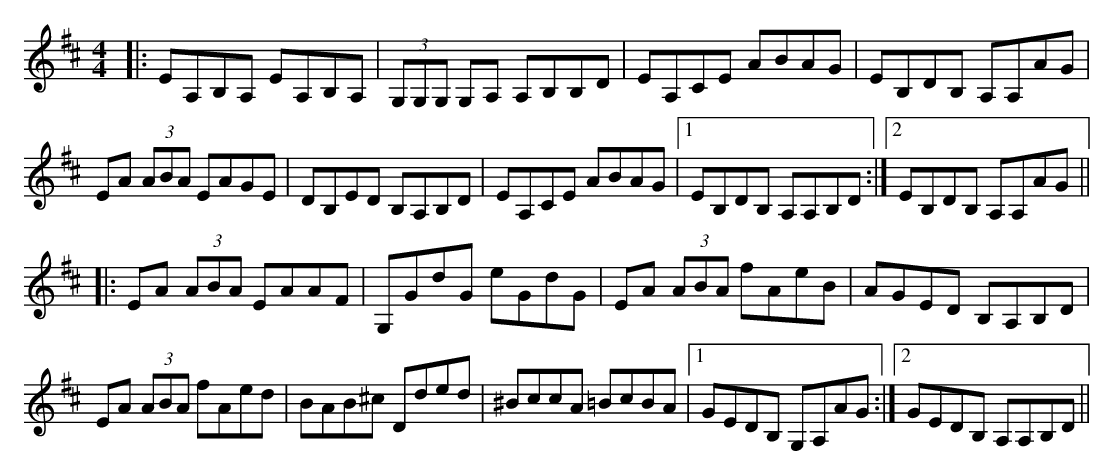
X:1
M:4/4
K:Amix
|:EA,B,A, EA,B,A,|(3G,G,G, G,A, A,B,B,D|EA,CE ABAG|EB,DB, A,A,AG|
EA (3ABA EAGE|DB,ED B,A,B,D|EA,CE ABAG|1 EB,DB, A,A,B,D:|2 EB,DB, A,A,AG||
|:EA (3ABA EAAF|G,GdG eGdG|EA (3ABA fAeB|AGED B,A,B,D|
EA (3ABA fAed|BAB^c Dded|^BccA =BcBA|1 GEDB, G,A,AG:|2 GEDB, A,A,B,D||
